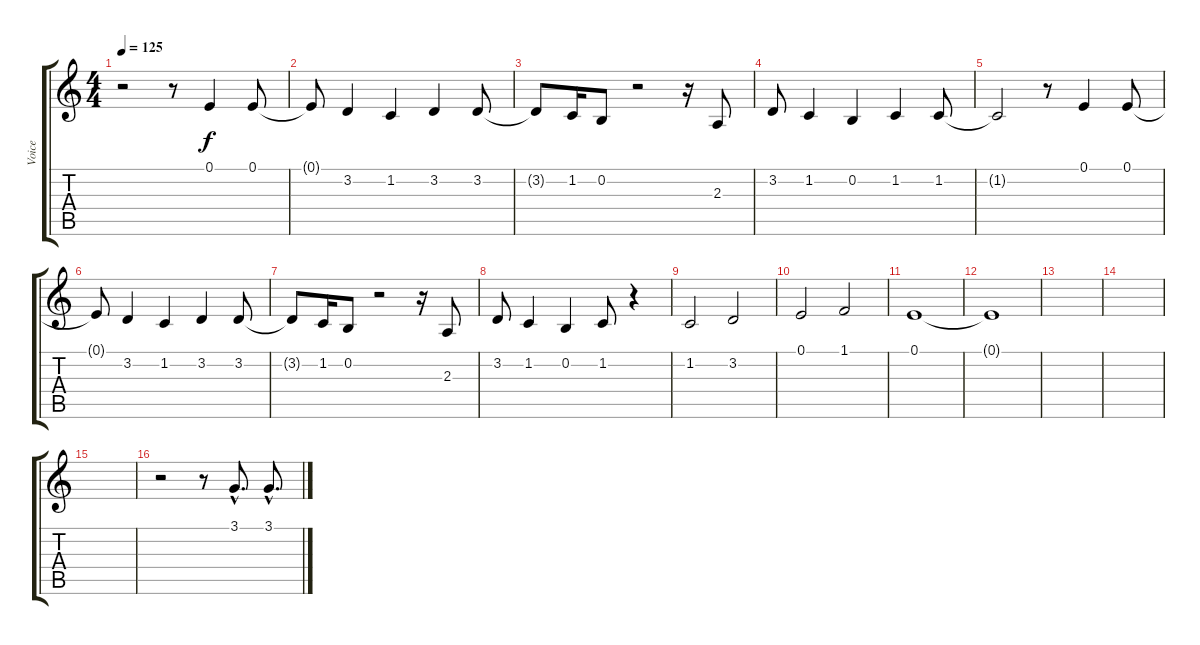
\track ("Voice" "Voice") {instrument ocarina}
\staff {score tabs}
\tuning (E4 B3 G3 D3 A2 E2) {hide}
\ts (4 4)
\tempo 125
\clef g2
\ks c
r.2{dy f} r.8 0.1.4 0.1.8 |
0.1{t}.8 3.2.4 1.2.4 3.2.4 3.2.8 |
3.2{t}.8 1.2.16 0.2.8 r.2 r.16 2.3.8 |
3.2.8 1.2.4 0.2.4 1.2.4 1.2.8 |
1.2{t}.2 r.8 0.1.4 0.1.8 |
0.1{t}.8 3.2.4 1.2.4 3.2.4 3.2.8 |
3.2{t}.8 1.2.16 0.2.8 r.2 r.16 2.3.8 |
3.2.8 1.2.4 0.2.4 1.2.8 r.4 |
1.2.2 3.2.2 |
0.1.2 1.1.2 |
0.1.1 |
0.1{t}.1 |
|
|
|
r.2 r.8 3.1{hac}.8{d} 3.1{hac}.8{d}
